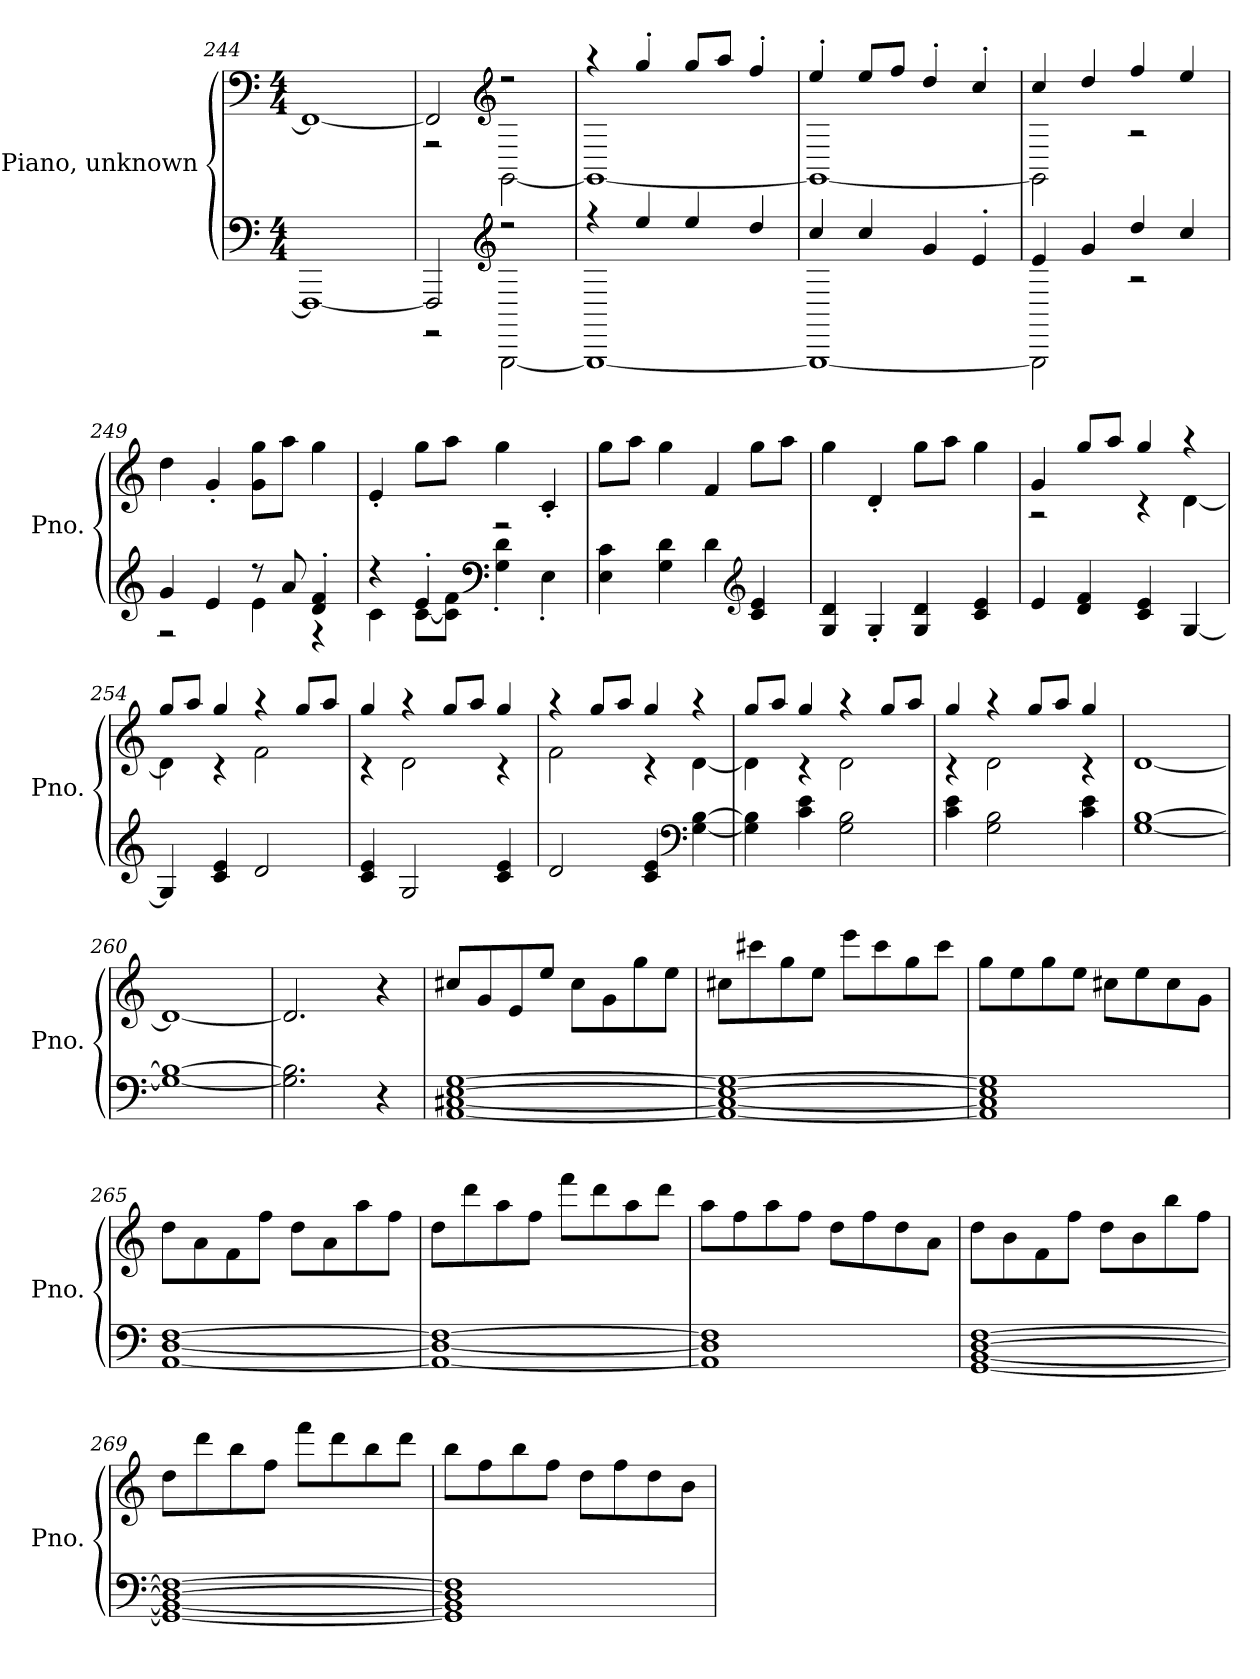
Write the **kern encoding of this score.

**kern	**kern
*part1	*part1
*staff2	*staff1
*I"Piano, unknown	*
*I'Pno.	*
*clefF4	*clefF4
*k[]	*k[]
*M4/4	*M4/4
=244	=244
1FFF#_	1FF#_
=245	=245
*^	*^
2FFF#/]	2r	2FF#/]	2r
*clefG2	*	*clefG2	*
2r	[2GGG\	2r	[2GG\
=246	=246	=246	=246
4r	1GGG_	4r	1GG_
4ee/	.	4gg'/	.
4ee/	.	8gg/L	.
.	.	8aa/J	.
4dd/	.	4ff'/	.
=247	=247	=247	=247
4cc/	1GGG_	4ee'/	1GG_
4cc/	.	8ee/L	.
.	.	8ff/J	.
4g/	.	4dd'/	.
4e'/	.	4cc'/	.
!!LO:LB:g=z	!!
=248	=248	=248	=248
4e/	2GGG\]	4cc/	2GG\]
4g/	.	4dd/	.
4dd/	2r	4ff/	2r
4cc/	.	4ee/	.
*	*	*v	*v
=249	=249	=249
4g/	2r	4dd\
4e/	.	4g'/
8r	4e\	8g\ 8gg\L
8a/	.	8aa\J
4d/' 4f/'	4r	4gg\
=250	=250	=250
4r	4c\	4e'/
4e'/	[8c\L	8gg\L
.	8c\] 8f\J	8aa\J
*clefF4	*	*
2r	4G\' 4d\'	4gg\
.	4E'\	4c'/
*v	*v	*
=251	=251
4E\ 4c\	8gg\L
.	8aa\J
4G\ 4d\	4gg\
4d\	4f/
*clefG2	*
4c/ 4e/	8gg\L
.	8aa\J
=252	=252
4G/ 4d/	4gg\
4G'/	4d'/
4G/ 4d/	8gg\L
.	8aa\J
4c/ 4e/	4gg\
=253	=253
*	*^
4e/	4g/	2r
4d/ 4f/	8gg/L	.
.	8aa/J	.
4c/ 4e/	4gg/	4r
[4G/	4r	[4d\
!!LO:PB:g=z	!!
=254	=254	=254
4G/]	8gg/L	4d\]
.	8aa/J	.
4c/ 4e/	4gg/	4r
2d/	4r	2f\
.	8gg/L	.
.	8aa/J	.
=255	=255	=255
4c/ 4e/	4gg/	4r
2G/	4r	2d\
.	8gg/L	.
.	8aa/J	.
4c/ 4e/	4gg/	4r
=256	=256	=256
2d/	4r	2f\
.	8gg/L	.
.	8aa/J	.
4c/ 4e/	4gg/	4r
*clefF4	*	*
[4G\ [4B\	4r	[4d\
=257	=257	=257
4G\] 4B\]	8gg/L	4d\]
.	8aa/J	.
4c\ 4e\	4gg/	4r
2G\ 2B\	4r	2d\
.	8gg/L	.
.	8aa/J	.
=258	=258	=258
4c\ 4e\	4gg/	4r
2G\ 2B\	4r	2d\
.	8gg/L	.
.	8aa/J	.
4c\ 4e\	4gg/	4r
*	*v	*v
=259	=259
[1G [1B	[1d
=260	=260
1G_ 1B_	1d_
=261	=261
2.G\] 2.B\]	2.d/]
4r	4r
!!LO:LB:g=z
=262	=262
[1AA [1C#X [1E [1G	8cc#X/L
.	8g/
.	8e/
.	8ee/J
.	8cc#\L
.	8g\
.	8gg\
.	8ee\J
=263	=263
1AA_ 1C#_ 1E_ 1G_	8cc#X\L
.	8ccc#X\
.	8gg\
.	8ee\J
.	8eee\L
.	8ccc#\
.	8gg\
.	8ccc#\J
=264	=264
1AA] 1C#] 1E] 1G]	8gg\L
.	8ee\
.	8gg\
.	8ee\J
.	8cc#X\L
.	8ee\
.	8cc#\
.	8g\J
=265	=265
[1AA [1D [1F	8dd\L
.	8a\
.	8f\
.	8ff\J
.	8dd\L
.	8a\
.	8aa\
.	8ff\J
!!LO:LB:g=z
=266	=266
1AA_ 1D_ 1F_	8dd\L
.	8ddd\
.	8aa\
.	8ff\J
.	8fff\L
.	8ddd\
.	8aa\
.	8ddd\J
=267	=267
1AA] 1D] 1F]	8aa\L
.	8ff\
.	8aa\
.	8ff\J
.	8dd\L
.	8ff\
.	8dd\
.	8a\J
=268	=268
[1GG [1BB [1D [1F	8dd\L
.	8b\
.	8f\
.	8ff\J
.	8dd\L
.	8b\
.	8bb\
.	8ff\J
=269	=269
1GG_ 1BB_ 1D_ 1F_	8dd\L
.	8ddd\
.	8bb\
.	8ff\J
.	8fff\L
.	8ddd\
.	8bb\
.	8ddd\J
=270	=270
1GG] 1BB] 1D] 1F]	8bb\L
.	8ff\
.	8bb\
.	8ff\J
.	8dd\L
.	8ff\
.	8dd\
.	8b\J
=	=
*-	*-
